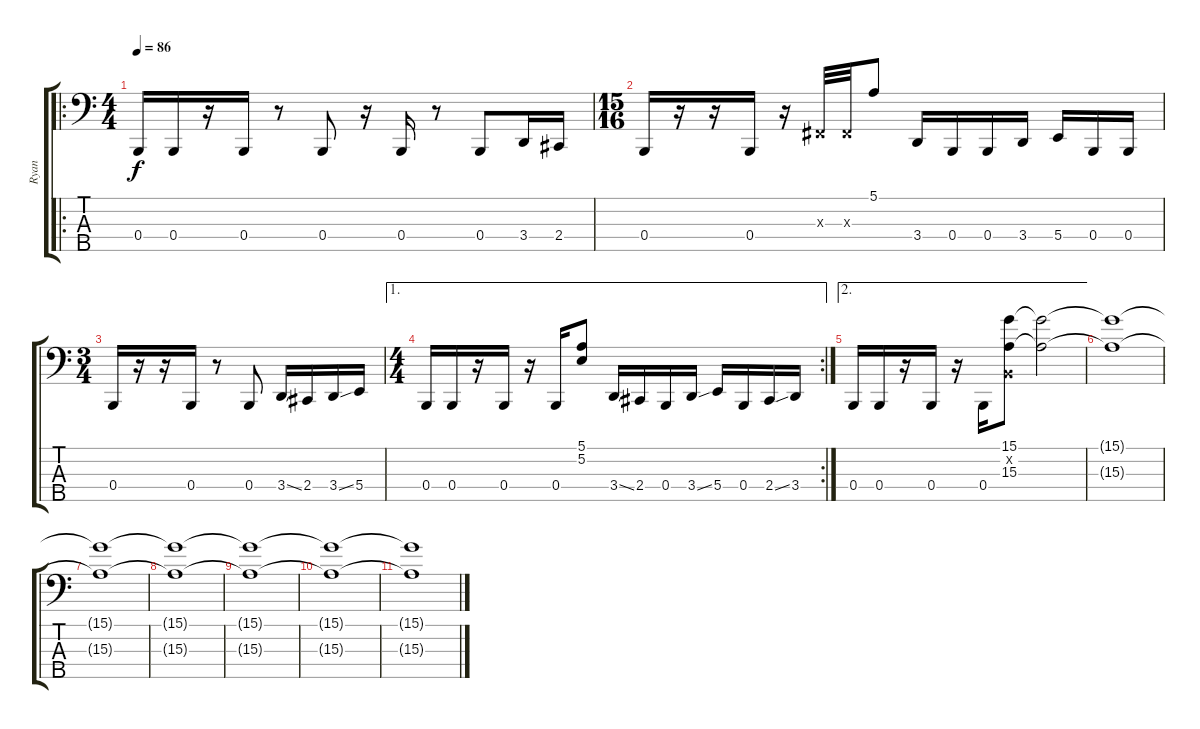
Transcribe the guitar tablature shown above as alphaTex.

\track ("Ryan" "Ryan") {instrument slapbass1}
\staff {score tabs}
\tuning (E2 B1 Gb1 B0 Gb0) {hide}
\ro
\ts (4 4)
\tempo 86
\clef f4
\ks c
0.4.16{dy f} 0.4.16 r.16 0.4.16 r.8 0.4.8 r.16 0.4.16 r.8 0.4.8 3.4.16 2.4.16 |
\ts (15 16)
0.4.16 r.16 r.16 0.4.16 r.16 0.3{x}.32 0.3{x}.32 5.1.8 3.4.16 0.4.16 0.4.16 3.4.16 5.4.16 0.4.16 0.4.16 |
\ts (3 4)
0.4.16 r.16 r.16 0.4.16 r.8 0.4.8 3.4{ss}.16 2.4.16 3.4{ss}.16 5.4.16 |
\ae 1
\rc 2
\ts (4 4)
0.4.16 0.4.16 r.16 0.4.16 r.16 0.4.16 (5.1 5.2).8 3.4{ss}.16 2.4.16 0.4.16 3.4{ss}.16 5.4.16 0.4.16 2.4{ss}.16 3.4.16 |
\ae 2
0.4.16 0.4.16 r.16 0.4.16 r.16 0.4.16 (15.1 0.2{x} 15.3).8 (15.1{t} 15.3{t}).2 |
(15.1{t} 15.3{t}).1 |
(15.1{t} 15.3{t}).1 |
(15.1{t} 15.3{t}).1 |
(15.1{t} 15.3{t}).1 |
(15.1{t} 15.3{t}).1 |
(15.1{t} 15.3{t}).1
